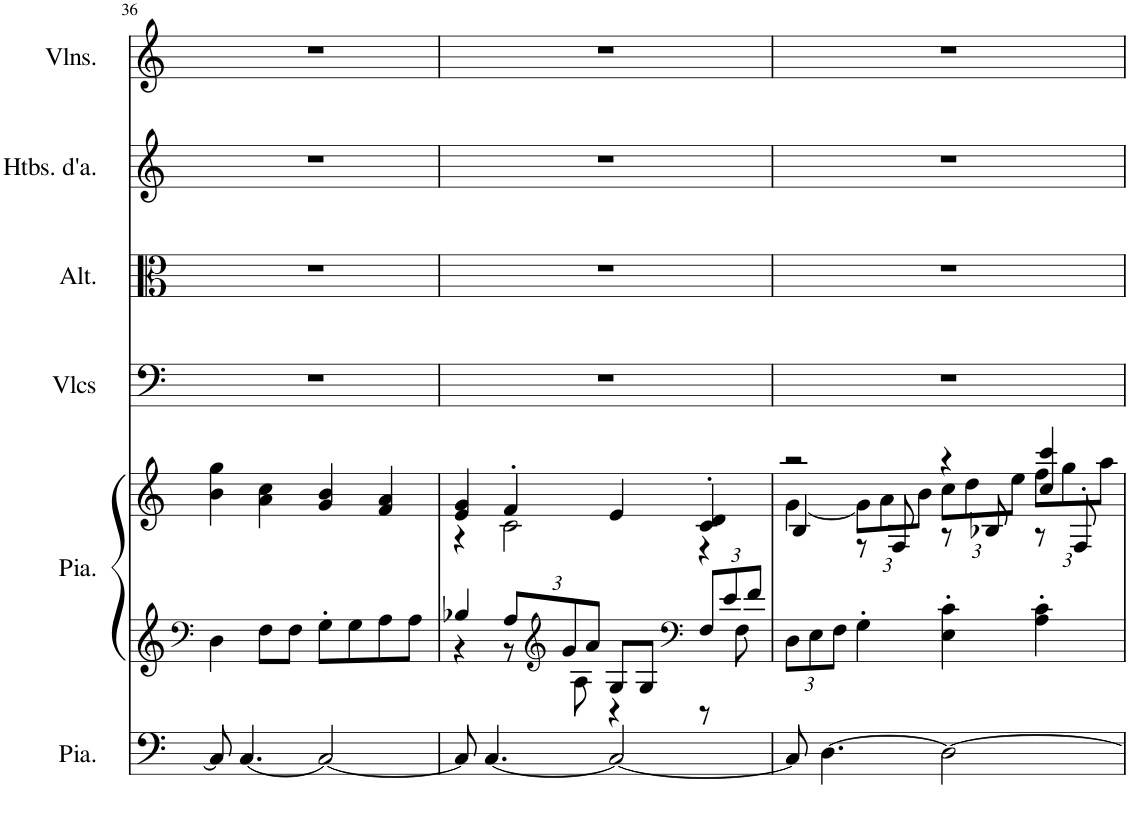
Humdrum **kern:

**kern	**kern	**kern	**kern	**kern	**kern	**kern
*part6	*part5	*part5	*part4	*part3	*part2	*part1
*staff7	*staff6	*staff5	*staff4	*staff3	*staff2	*staff1
*I"Piano, Pedals	*I"Piano, Organ	*	*I"Violoncelles, Bass	*I"Altos, Tenor	*I"Hautbois d'amour, Alto	*I"Violons, Soprano
*I'Pia.	*I'Pia.	*	*I'Vlcs	*I'Alt.	*I'Htbs. d'a.	*I'Vlns.
!!LO:PB:g=z
*clefF4	*clefF4	*clefG2	*clefF4	*clefC3	*clefG2	*clefG2
*	*	*	*	*	*Trd2c3	*
*k[]	*k[]	*k[]	*k[]	*k[]	*k[]	*k[]
*M4/4	*M4/4	*M4/4	*M4/4	*M4/4	*M4/4	*M4/4
=36	=36	=36	=36	=36	=36	=36
8C/]	4D\	4b\ 4gg\	1r	1r	1r	1r
[4.C/	.	.	.	.	.	.
.	8F\L	4a\ 4cc\	.	.	.	.
.	8F\J	.	.	.	.	.
2C/_	8G'\L	4g/ 4b/	.	.	.	.
.	8G\	.	.	.	.	.
.	8A\	4f/ 4a/	.	.	.	.
.	8A\J	.	.	.	.	.
=37	=37	=37	=37	=37	=37	=37
*	*^	*^	*	*	*	*
8C/]	4B-X/	4r	4e/ 4g/	4r	1r	1r	1r	1r
[4.C/	.	.	.	.	.	.	.	.
*	*Xbrackettup	*	*	*	*	*	*	*
.	12A/L	8r	4f'/	2c\	.	.	.	.
*	*clefG2	*	*	*	*	*	*	*
.	12g/	.	.	.	.	.	.	.
.	.	8A\	.	.	.	.	.	.
.	12a/J	.	.	.	.	.	.	.
2C/_	8G/L	4r	4e/	.	.	.	.	.
.	8G/J	.	.	.	.	.	.	.
*	*clefF4	*	*	*	*	*	*	*
.	12F/L	8r	4c/' 4d/'	4r	.	.	.	.
.	12e/	.	.	.	.	.	.	.
.	.	8F\	.	.	.	.	.	.
.	12f/J	.	.	.	.	.	.	.
*	*v	*v	*	*	*	*	*	*
=38	=38	=38	=38	=38	=38	=38	=38
*	*	*	*^	*	*	*	*
8C/]	12D\L	2r	[4g\	4B/	1r	1r	1r	1r
.	12E\	.	.	.	.	.	.	.
[4.D\	.	.	.	.	.	.	.	.
.	12F\J	.	.	.	.	.	.	.
*	*	*	*Xbrackettup	*	*	*	*	*
.	4G'\	.	12g\L]	8r	.	.	.	.
.	.	.	12a\	.	.	.	.	.
.	.	.	.	8F/	.	.	.	.
.	.	.	12b\J	.	.	.	.	.
2D\_	4E\' 4c\'	4r	12cc\L	8r	.	.	.	.
.	.	.	12dd\	.	.	.	.	.
.	.	.	.	8B-X/	.	.	.	.
.	.	.	12ee\J	.	.	.	.	.
.	4A\' 4c\'	4cc/ 4ccc/	12ff\L	8r	.	.	.	.
.	.	.	12gg\	.	.	.	.	.
.	.	.	.	8F'/	.	.	.	.
.	.	.	12aa\J	.	.	.	.	.
*	*	*v	*v	*v	*	*	*	*
=	=	=	=	=	=	=
*-	*-	*-	*-	*-	*-	*-
